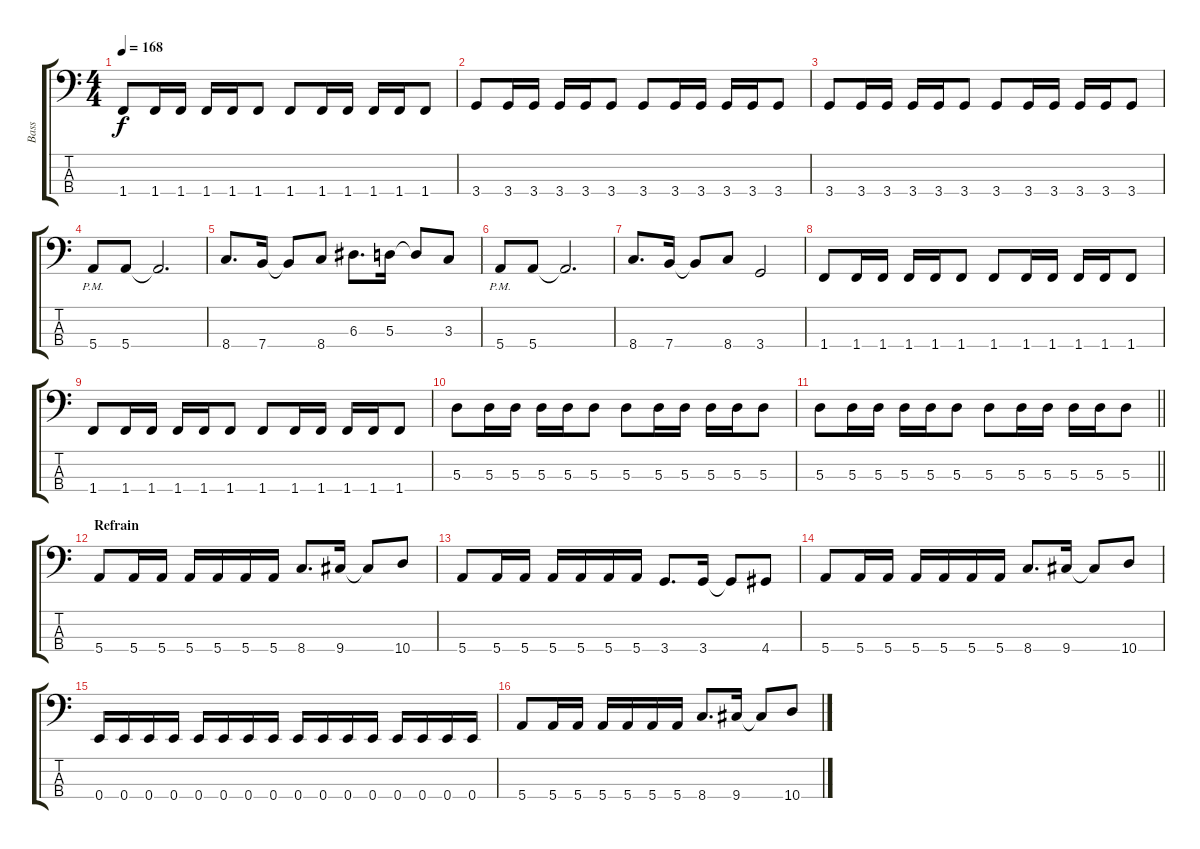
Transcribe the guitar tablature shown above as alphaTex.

\track ("Bass" "Bass") {instrument electricbasspick}
\staff {score tabs}
\tuning (G2 D2 A1 E1) {hide}
\ts (4 4)
\tempo 168
\clef f4
\ks c
1.4.8{dy f} 1.4.16 1.4.16 1.4.16 1.4.16 1.4.8 1.4.8 1.4.16 1.4.16 1.4.16 1.4.16 1.4.8 |
3.4.8 3.4.16 3.4.16 3.4.16 3.4.16 3.4.8 3.4.8 3.4.16 3.4.16 3.4.16 3.4.16 3.4.8 |
3.4.8 3.4.16 3.4.16 3.4.16 3.4.16 3.4.8 3.4.8 3.4.16 3.4.16 3.4.16 3.4.16 3.4.8 |
5.4{pm}.8 5.4.8 5.4{t}.2{d} |
8.4.8{d} 7.4.16 7.4{t}.8 8.4.8 6.3.8{d} 5.3.16 5.3{t}.8 3.3.8 |
5.4{pm}.8 5.4.8 5.4{t}.2{d} |
8.4.8{d} 7.4.16 7.4{t}.8 8.4.8 3.4.2 |
1.4.8 1.4.16 1.4.16 1.4.16 1.4.16 1.4.8 1.4.8 1.4.16 1.4.16 1.4.16 1.4.16 1.4.8 |
1.4.8 1.4.16 1.4.16 1.4.16 1.4.16 1.4.8 1.4.8 1.4.16 1.4.16 1.4.16 1.4.16 1.4.8 |
5.3.8 5.3.16 5.3.16 5.3.16 5.3.16 5.3.8 5.3.8 5.3.16 5.3.16 5.3.16 5.3.16 5.3.8 |
\barLineRight lightlight
5.3.8 5.3.16 5.3.16 5.3.16 5.3.16 5.3.8 5.3.8 5.3.16 5.3.16 5.3.16 5.3.16 5.3.8 |
\section ("" "Refrain")
5.4.8 5.4.16 5.4.16 5.4.16 5.4.16 5.4.16 5.4.16 8.4.8{d} 9.4.16 9.4{t}.8 10.4.8 |
5.4.8 5.4.16 5.4.16 5.4.16 5.4.16 5.4.16 5.4.16 3.4.8{d} 3.4.16 3.4{t}.8 4.4.8 |
5.4.8 5.4.16 5.4.16 5.4.16 5.4.16 5.4.16 5.4.16 8.4.8{d} 9.4.16 9.4{t}.8 10.4.8 |
0.4.16 0.4.16 0.4.16 0.4.16 0.4.16 0.4.16 0.4.16 0.4.16 0.4.16 0.4.16 0.4.16 0.4.16 0.4.16 0.4.16 0.4.16 0.4.16 |
5.4.8 5.4.16 5.4.16 5.4.16 5.4.16 5.4.16 5.4.16 8.4.8{d} 9.4.16 9.4{t}.8 10.4.8
